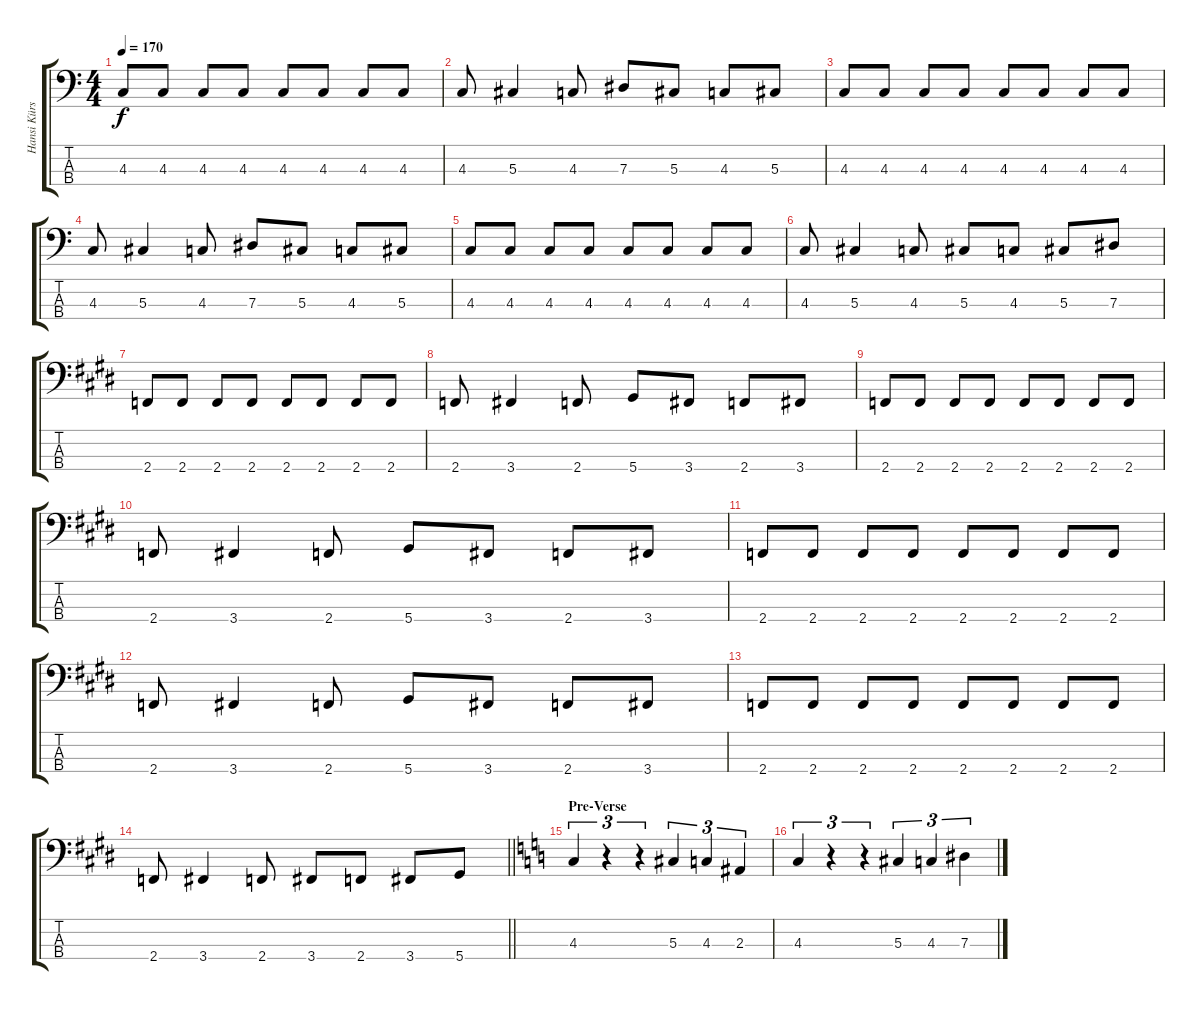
\track ("Hansi Kürsch" "Hansi Kürs") {instrument electricbasspick}
\staff {score tabs}
\tuning (Gb2 Db2 Ab1 Eb1) {hide}
\ts (4 4)
\tempo 170
\clef f4
\ks c
4.3.8{dy f} 4.3.8 4.3.8 4.3.8 4.3.8 4.3.8 4.3.8 4.3.8 |
4.3.8 5.3.4 4.3.8 7.3.8 5.3.8 4.3.8 5.3.8 |
4.3.8 4.3.8 4.3.8 4.3.8 4.3.8 4.3.8 4.3.8 4.3.8 |
4.3.8 5.3.4 4.3.8 7.3.8 5.3.8 4.3.8 5.3.8 |
4.3.8 4.3.8 4.3.8 4.3.8 4.3.8 4.3.8 4.3.8 4.3.8 |
4.3.8 5.3.4 4.3.8 5.3.8 4.3.8 5.3.8 7.3.8 |
\ks e
2.4.8 2.4.8 2.4.8 2.4.8 2.4.8 2.4.8 2.4.8 2.4.8 |
2.4.8 3.4.4 2.4.8 5.4.8 3.4.8 2.4.8 3.4.8 |
2.4.8 2.4.8 2.4.8 2.4.8 2.4.8 2.4.8 2.4.8 2.4.8 |
2.4.8 3.4.4 2.4.8 5.4.8 3.4.8 2.4.8 3.4.8 |
2.4.8 2.4.8 2.4.8 2.4.8 2.4.8 2.4.8 2.4.8 2.4.8 |
2.4.8 3.4.4 2.4.8 5.4.8 3.4.8 2.4.8 3.4.8 |
2.4.8 2.4.8 2.4.8 2.4.8 2.4.8 2.4.8 2.4.8 2.4.8 |
\barLineRight lightlight
2.4.8 3.4.4 2.4.8 3.4.8 2.4.8 3.4.8 5.4.8 |
\section ("" "Pre-Verse")
\ks c
4.3.4{tu (3 2)} r.4{tu (3 2)} r.4{tu (3 2)} 5.3.4{tu (3 2)} 4.3.4{tu (3 2)} 2.3.4{tu (3 2)} |
4.3.4{tu (3 2)} r.4{tu (3 2)} r.4{tu (3 2)} 5.3.4{tu (3 2)} 4.3.4{tu (3 2)} 7.3.4{tu (3 2)}
